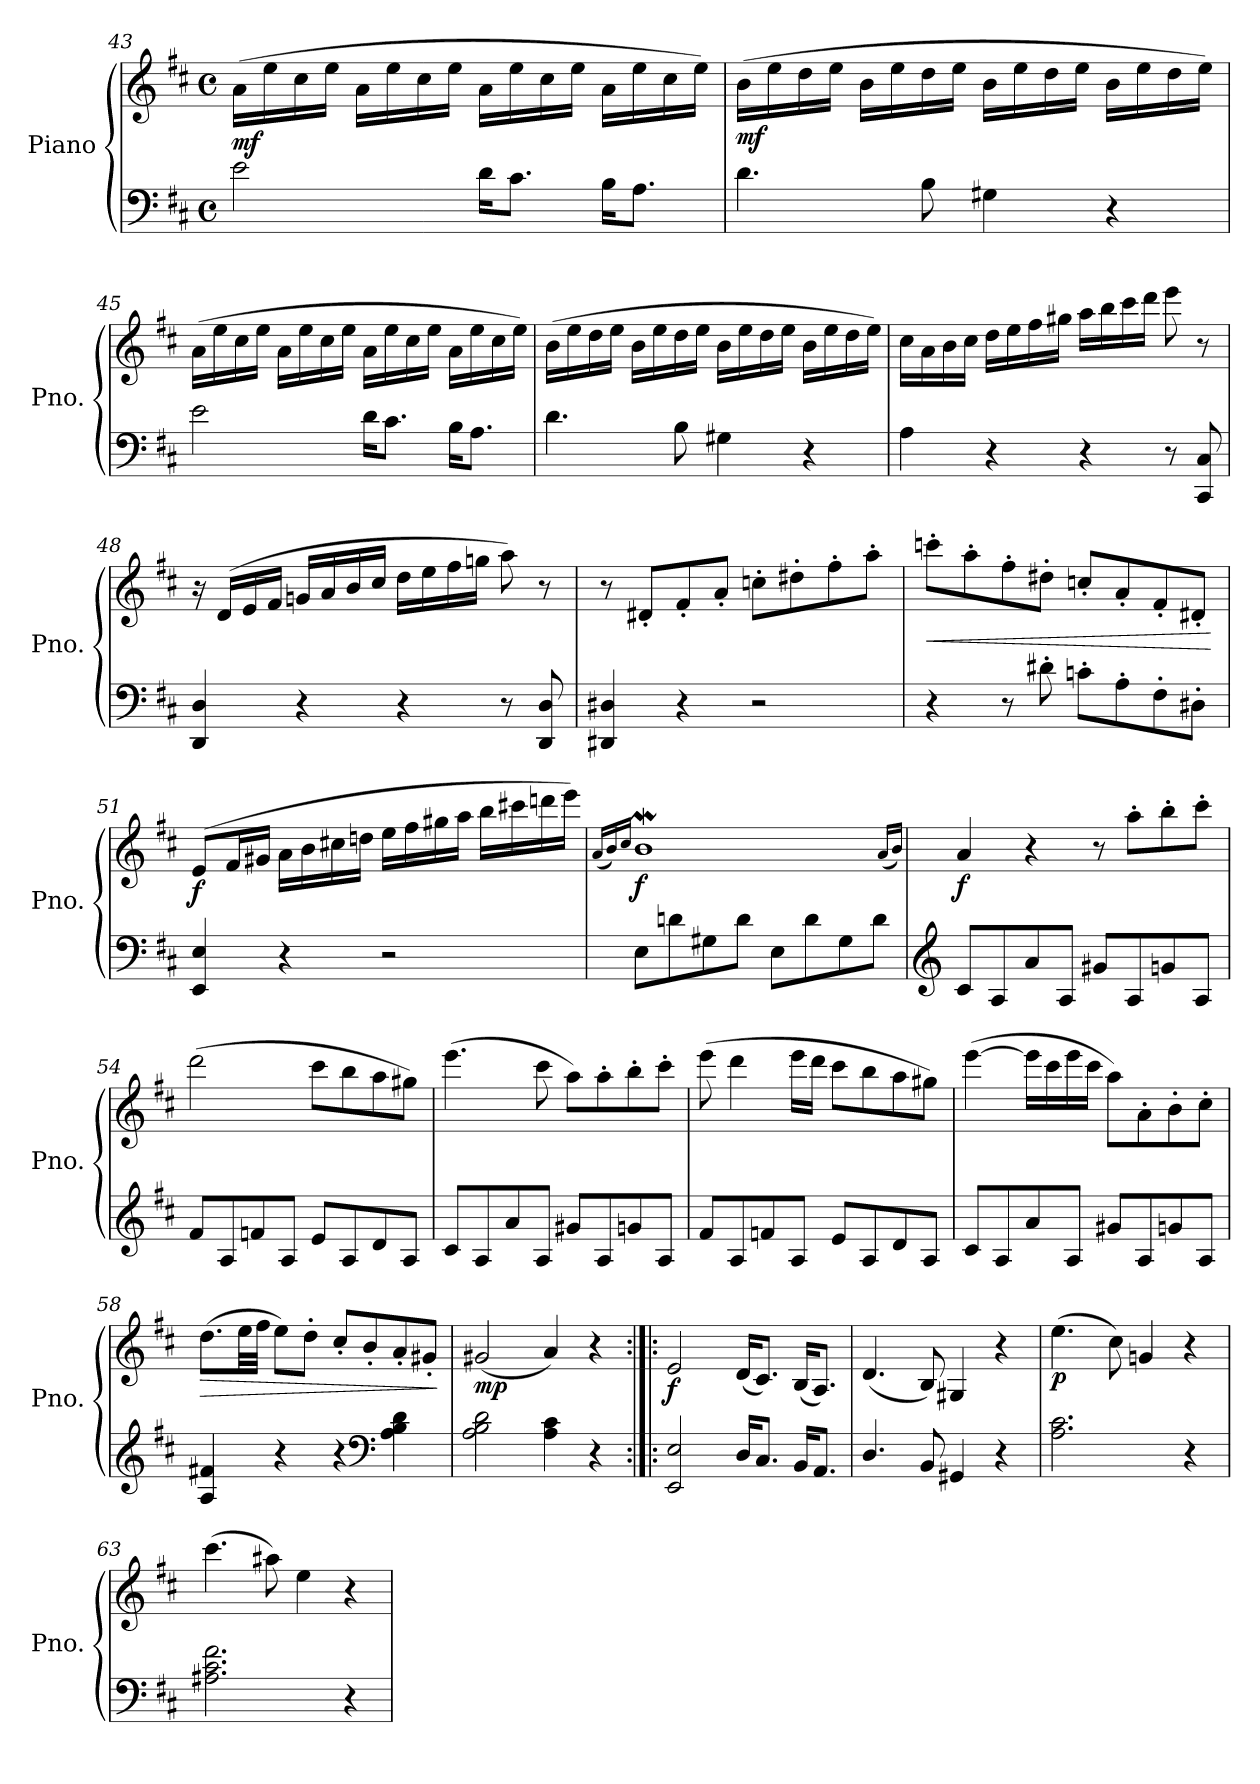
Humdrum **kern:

**kern	**kern	**dynam
*part1	*part1	*part1
*staff2	*staff1	*staff1/2
*I"Piano	*	*
*I'Pno.	*	*
*clefF4	*clefG2	*
*k[f#c#]	*k[f#c#]	*
*M4/4	*M4/4	*
*met(c)	*met(c)	*
*MM160	*MM160	*
=43	=43	=43
!	!	!LO:DY:b
2e\	(>16a\LL	mf
.	16ee\	.
.	16cc#\	.
.	16ee\JJ	.
.	16a\LL	.
.	16ee\	.
.	16cc#\	.
.	16ee\JJ	.
16d\KL	16a\LL	.
8.c#\J	16ee\	.
.	16cc#\	.
.	16ee\JJ	.
16B\KL	16a\LL	.
8.A\J	16ee\	.
.	16cc#\	.
.	16ee\JJ)	.
!!LO:LB:g=z
=44	=44	=44
!	!	!LO:DY:b
4.d\	(>16b\LL	mf
.	16ee\	.
.	16dd\	.
.	16ee\JJ	.
.	16b\LL	.
.	16ee\	.
8B\	16dd\	.
.	16ee\JJ	.
4G#X\	16b\LL	.
.	16ee\	.
.	16dd\	.
.	16ee\JJ	.
4r	16b\LL	.
.	16ee\	.
.	16dd\	.
.	16ee\JJ)	.
=45	=45	=45
2e\	(>16a\LL	.
.	16ee\	.
.	16cc#\	.
.	16ee\JJ	.
.	16a\LL	.
.	16ee\	.
.	16cc#\	.
.	16ee\JJ	.
16d\KL	16a\LL	.
8.c#\J	16ee\	.
.	16cc#\	.
.	16ee\JJ	.
16B\KL	16a\LL	.
8.A\J	16ee\	.
.	16cc#\	.
.	16ee\JJ)	.
=46	=46	=46
4.d\	(>16b\LL	.
.	16ee\	.
.	16dd\	.
.	16ee\JJ	.
.	16b\LL	.
.	16ee\	.
8B\	16dd\	.
.	16ee\JJ	.
4G#X\	16b\LL	.
.	16ee\	.
.	16dd\	.
.	16ee\JJ	.
4r	16b\LL	.
.	16ee\	.
.	16dd\	.
.	16ee\JJ)	.
!!LO:LB:g=z
=47	=47	=47
4A\	16cc#\LL	.
.	16a\	.
.	16b\	.
.	16cc#\JJ	.
4r	16dd\LL	.
.	16ee\	.
.	16ff#\	.
.	16gg#X\JJ	.
4r	16aa\LL	.
.	16bb\	.
.	16ccc#\	.
.	16ddd\JJ	.
8r	8eee\	.
8CC#/ 8C#/	8r	.
=48	=48	=48
4DD/ 4D/	16r	.
.	(>16d/LL	.
.	16e/	.
.	16f#/JJ	.
4r	16gn/LL	.
.	16a/	.
.	16b/	.
.	16cc#/JJ	.
4r	16dd\LL	.
.	16ee\	.
.	16ff#\	.
.	16ggn\JJ	.
8r	8aa\)	.
8DD/ 8D/	8r	.
=49	=49	=49
4DD#X/ 4D#X/	8r	.
.	8d#X'/L	.
4r	8f#'/	.
.	8a'/J	.
2r	8ccn'\L	.
.	8dd#X'\	.
.	8ff#'\	.
.	8aa'\J	.
=50	=50	=50
!	!	!LO:HP:b
4r	8cccn'\L	<
.	8aa'\	.
8r	8ff#'\	.
8d#X'\	8dd#X'\J	.
8cn'\L	8ccn'/L	.
8A'\	8a'/	.
8F#'\	8f#'/	.
8D#X'\J	8d#X'/J	.
.	.	[
!!LO:LB:g=z
=51	=51	=51
!	!	!LO:DY:b
4EE/ 4E/	(>8e/L	f
.	16f#/L	.
.	16g#X/JJ	.
4r	16a\LL	.
.	16b\	.
.	16cc#X\	.
.	16ddn\JJ	.
2r	16ee\LL	.
.	16ff#\	.
.	16gg#X\	.
.	16aa\JJ	.
.	16bb\LL	.
.	16ccc#X\	.
.	16dddn\	.
*	*MM80	*
.	16eee\JJ)	.
=52	=52	=52
*	*MM160	*
.	(<16qa/LL	.
.	16qb/)	.
.	16qcc#/JJ	.
!	!	!LO:DY:b
8E\L	1bW	f
8dn\	.	.
8G#X\	.	.
8d\J	.	.
8E\L	.	.
8d\	.	.
8G#\	.	.
8d\J	.	.
.	(<16qa/LL	.
.	16qb/JJ)	.
=53	=53	=53
*clefG2	*	*
!	!	!LO:DY:b
8c#/L	4a/	f
8A/	.	.
8a/	4r	.
8A/J	.	.
8g#X/L	8r	.
8A/	8aa'\L	.
8gn/	8bb'\	.
8A/J	8ccc#'\J	.
=54	=54	=54
8f#/L	(>2ddd\	.
8A/	.	.
8fn/	.	.
8A/J	.	.
8e/L	8ccc#\L	.
8A/	8bb\	.
8d/	8aa\	.
8A/J	8gg#X\J)	.
!!LO:LB:g=z
=55	=55	=55
8c#/L	(>4.eee\	.
8A/	.	.
8a/	.	.
8A/J	8ccc#\	.
8g#X/L	8aa\L)	.
8A/	8aa'\	.
8gn/	8bb'\	.
8A/J	8ccc#'\J	.
=56	=56	=56
8f#/L	(>8eee\	.
8A/	4ddd\	.
8fn/	.	.
8A/J	16eee\LL	.
.	16ddd\JJ	.
8e/L	8ccc#\L	.
8A/	8bb\	.
8d/	8aa\	.
8A/J	8gg#X\J)	.
=57	=57	=57
8c#/L	(>[4eee\	.
8A/	.	.
8a/	16eee\LL]	.
.	16ccc#\	.
8A/J	16eee\	.
.	16ccc#\JJ	.
8g#X/L	8aa\L)	.
8A/	8a'\	.
8gn/	8b'\	.
8A/J	8cc#'\J	.
=58	=58	=58
!	!	!LO:HP:b
4A/ 4f#X/	(>8.dd\L	>
.	32ee\LL	.
.	32ff#\JJJ	.
*	*MM140	*
4r	8ee\L)	.
.	8dd'\J	.
*	*MM120	*
4r	8cc#'/L	.
.	8b'/	.
*clefF4	*	*
*	*MM90	*
4A\ 4B\ 4d\	8a'/	.
.	8g#X'/J	.
.	.	]
=59	=59	=59
!	!	!LO:DY:b
2A\ 2B\ 2d\	(<2g#X/	mp
4A\ 4c#\	4a/)	.
4r	4r	.
!!LO:PB:g=z
=60:|!|:	=60:|!|:	=60:|!|:
*	*MM160	*
!	!	!LO:DY:b
2EE/ 2E/	2e/	f
16D/KL	(<16d/KL	.
8.C#/J	8.c#/J)	.
16BB/KL	(<16B/KL	.
8.AA/J	8.A/J)	.
=61	=61	=61
4.D/	(<4.d/	.
8BB/	8B/)	.
4GG#X/	4G#X/	.
4r	4r	.
=62	=62	=62
!	!	!LO:DY:b
2.A\ 2.c#\	(>4.ee\	p
.	8cc#\)	.
.	4gn/	.
4r	4r	.
=63	=63	=63
2.A#X\ 2.c#\ 2.f#\	(>4.ccc#\	.
.	8aa#X\)	.
.	4ee\	.
4r	4r	.
=	=	=
*-	*-	*-
